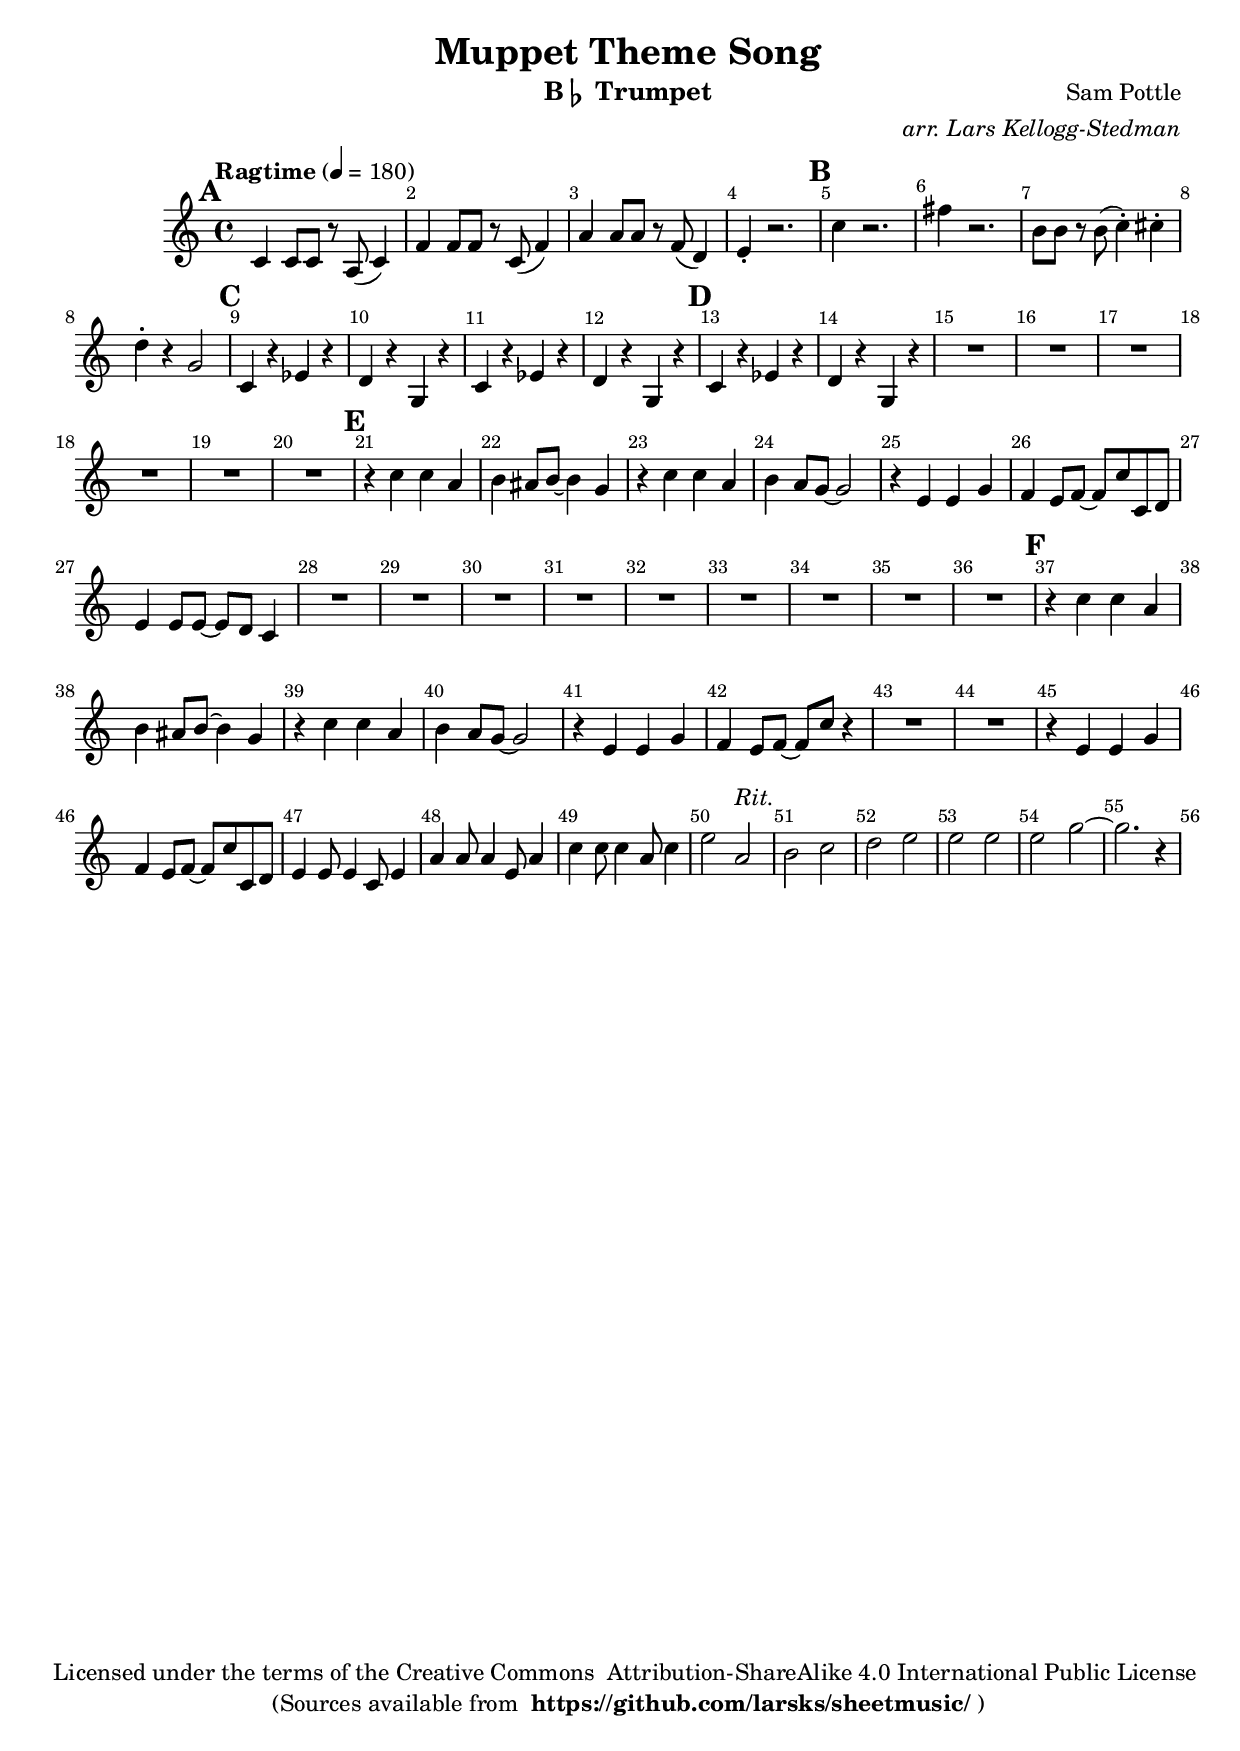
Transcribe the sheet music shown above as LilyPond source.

\version "2.23.3"
\language "english"

\paper {
    left-margin=0.5\in
}

global = {
    \key c \major
    \time 4/4
    \tempo "Ragtime" 4 = 180

    \set Score.markFormatter = #format-mark-box-alphabet
    \override Score.BarNumber.break-visibility = ##(#t #t #t)
}

\header{
    title = "Muppet Theme Song"
    instrument = \markup {"For " B\flat "Trumpet and Alto Saxophone"}
    arranger = \markup \italic "arr. Lars Kellogg-Stedman"
    composer = "Sam Pottle"
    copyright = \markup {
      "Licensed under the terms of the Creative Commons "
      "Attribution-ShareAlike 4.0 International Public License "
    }
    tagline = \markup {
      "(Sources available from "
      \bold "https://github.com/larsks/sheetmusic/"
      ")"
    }
}


trumpet_music = \relative c' {
    \global

    \mark \default
    c4 c8 c r a( c4) |
    f4 f8 f r c( f4) |
    a4 a8 a r f( d4) | e\staccato r2. |

    \mark \default
    c'4 r2. | fs4 r2. |
    b,8 b r b( c4\staccato) cs\staccato |
    d4\staccato r g,2

    \mark \default
    c,4 r ef r d r g, r |
    c4 r ef r d r g, r |

    \mark \default
    c4 r ef r d r g, r |

    R1*6

    \mark \default
    r4 c' c a | b as8 b~ b4 g |
    r4 c c a | b a8 g~ g2 |
    r4 e e g | f e8 f~ f c' c, d |
    e4 e8 e~ e d c4

    R1*9

    \mark \default
    r4 c' c a | b as8 b8~ b4 g |
    r4 c c a | b a8 g8~ g2 |
    r4 e e g | f e8 f~ f c' r4 |
    R1*2
    r4 e, e g | f e8 f~ f c' c, d |
    e4 e8 e4 c8 e4 | a4 a8 a4 e8 a4 |
    c4 c8 c4 a8 c4 | e2
    a,2^\markup{ \italic Rit. } b c d e e e e g2~ | g2. r4
}


\header {
    instrument = \markup { "B" \flat " Trumpet" }
    }

{
\trumpet_music
}

